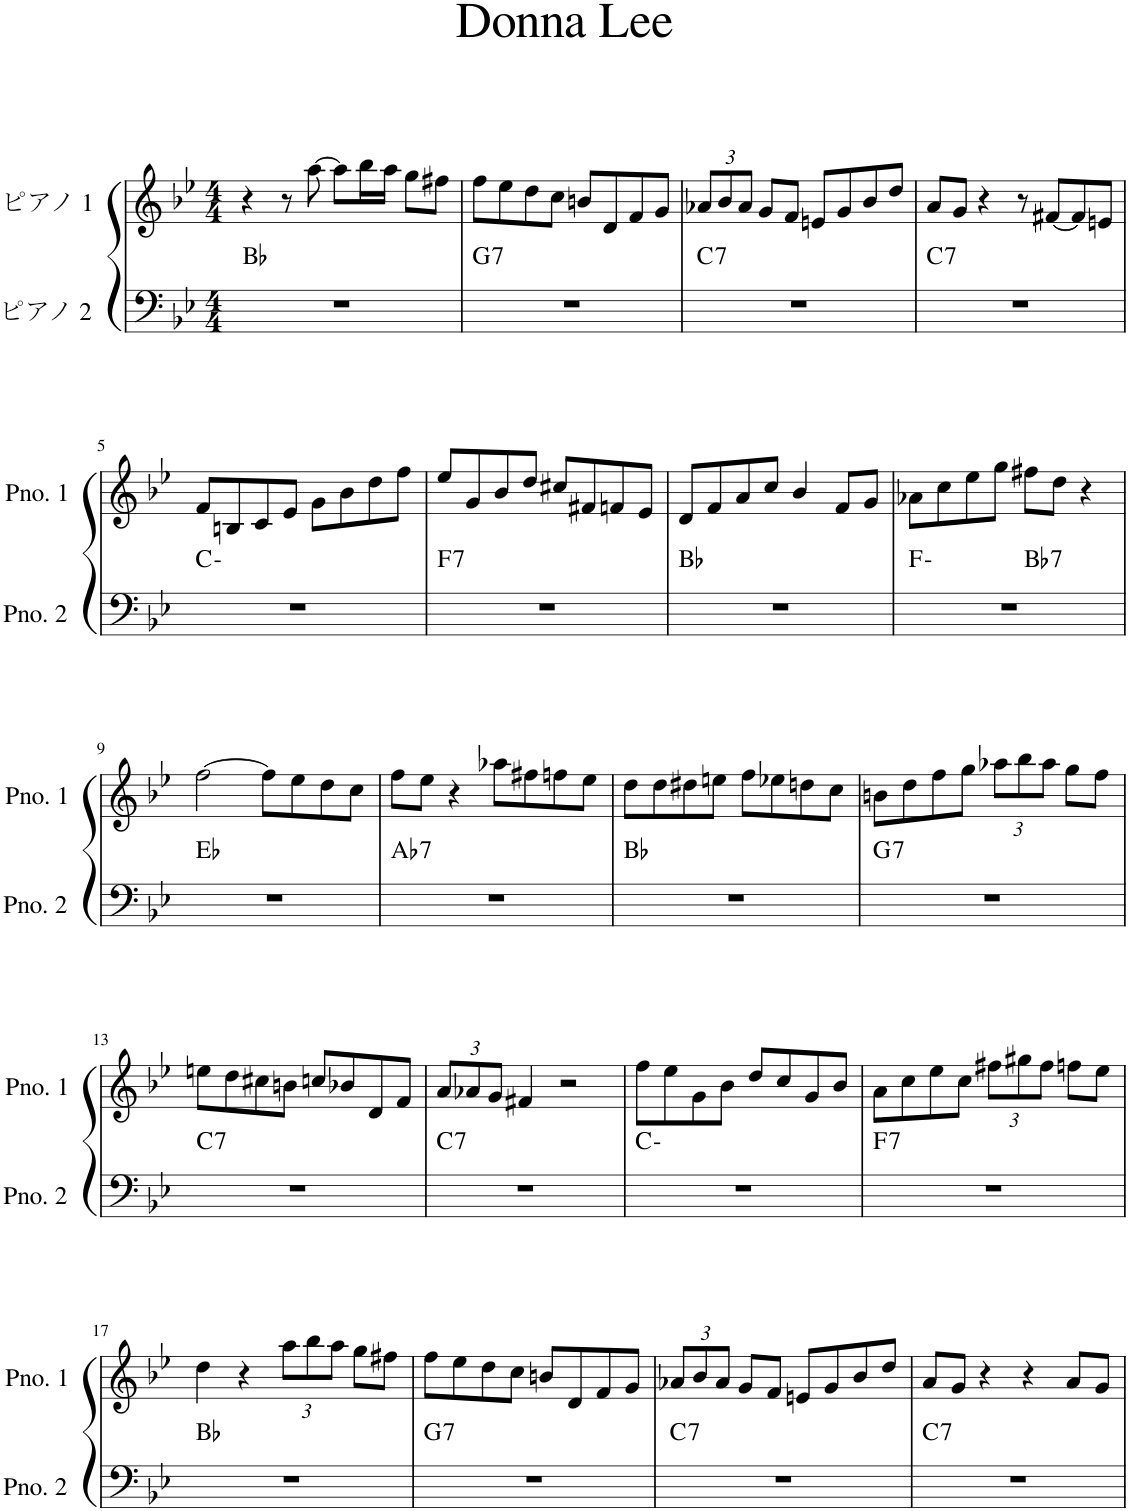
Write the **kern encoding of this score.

**kern	**harte	**kern
*part2	*part2	*part1
*staff2	*	*staff1
*I"ピアノ 2	*	*I"ピアノ 1
*clefF4	*	*clefG2
*k[b-e-]	*	*k[b-e-]
*M4/4	*	*M4/4
=1	=1	=1
1r	Bb:maj	4r
.	.	8r
.	.	[8aa\
.	.	8aa\L]
.	.	16bb-\L
.	.	16aa\JJ
.	.	8gg\L
.	.	8ff#X\J
=2	=2	=2
!	!LO:H:kt=7	!
1r	G:7	8ff\L
.	.	8ee-\
.	.	8dd\
.	.	8cc\J
.	.	8bn/L
.	.	8d/
.	.	8f/
.	.	8g/J
=3	=3	=3
*	*	*Xbrackettup
!	!LO:H:kt=7	!
1r	C:7	12a-X/L
.	.	12b-/
.	.	12a-/J
.	.	8g/L
.	.	8f/J
.	.	8en/L
.	.	8g/
.	.	8b-/
.	.	8dd/J
=4	=4	=4
!	!LO:H:kt=7	!
1r	C:7	8a/L
.	.	8g/J
.	.	4r
.	.	8r
.	.	[8f#X/L
.	.	8f#/]
.	.	8en/J
!!LO:LB:g=z
=5	=5	=5
1r	C:min	8f/L
.	.	8Bn/
.	.	8c/
.	.	8e-/J
.	.	8g\L
.	.	8b-\
.	.	8dd\
.	.	8ff\J
=6	=6	=6
!	!LO:H:kt=7	!
1r	F:7	8ee-/L
.	.	8g/
.	.	8b-/
.	.	8dd/J
.	.	8cc#X/L
.	.	8f#X/
.	.	8fn/
.	.	8e-/J
=7	=7	=7
1r	Bb:maj	8d/L
.	.	8f/
.	.	8a/
.	.	8cc/J
.	.	4b-/
.	.	8f/L
.	.	8g/J
=8	=8	=8
*^	*	*
1r	2ryy	F:min	8a-X\L
.	.	.	8cc\
.	.	.	8ee-\
.	.	.	8gg\J
!	!	!LO:H:kt=7	!
.	2ryy	Bb:7	8ff#X\L
.	.	.	8dd\J
.	.	.	4r
*v	*v	*	*
!!LO:LB:g=z
=9	=9	=9
1r	Eb:maj	[2ff\
.	.	8ff\L]
.	.	8ee-\
.	.	8dd\
.	.	8cc\J
=10	=10	=10
!	!LO:H:kt=7	!
1r	Ab:7	8ff\L
.	.	8ee-\J
.	.	4r
.	.	8aa-X\L
.	.	8ff#X\
.	.	8ffn\
.	.	8ee-\J
=11	=11	=11
1r	Bb:maj	8dd\L
.	.	8dd\
.	.	8dd#X\
.	.	8een\J
.	.	8ff\L
.	.	8ee-X\
.	.	8ddn\
.	.	8cc\J
=12	=12	=12
!	!LO:H:kt=7	!
1r	G:7	8bn\L
.	.	8dd\
.	.	8ff\
.	.	8gg\J
.	.	12aa-X\L
.	.	12bb-\
.	.	12aa-\J
.	.	8gg\L
.	.	8ff\J
!!LO:LB:g=z
=13	=13	=13
!	!LO:H:kt=7	!
1r	C:7	8een\L
.	.	8dd\
.	.	8cc#X\
.	.	8bn\J
.	.	8ccn/L
.	.	8b-X/
.	.	8d/
.	.	8f/J
=14	=14	=14
!	!LO:H:kt=7	!
1r	C:7	12a/L
.	.	12a-X/
.	.	12g/J
.	.	4f#X/
.	.	2r
=15	=15	=15
1r	C:min	8ff\L
.	.	8ee-\
.	.	8g\
.	.	8b-\J
.	.	8dd/L
.	.	8cc/
.	.	8g/
.	.	8b-/J
=16	=16	=16
!	!LO:H:kt=7	!
1r	F:7	8a\L
.	.	8cc\
.	.	8ee-\
.	.	8cc\J
.	.	12ff#X\L
.	.	12gg#X\
.	.	12ff#\J
.	.	8ffn\L
.	.	8ee-\J
!!LO:LB:g=z
=17	=17	=17
1r	Bb:maj	4dd\
.	.	4r
.	.	12aa\L
.	.	12bb-\
.	.	12aa\J
.	.	8gg\L
.	.	8ff#X\J
=18	=18	=18
!	!LO:H:kt=7	!
1r	G:7	8ff\L
.	.	8ee-\
.	.	8dd\
.	.	8cc\J
.	.	8bn/L
.	.	8d/
.	.	8f/
.	.	8g/J
=19	=19	=19
!	!LO:H:kt=7	!
1r	C:7	12a-X/L
.	.	12b-/
.	.	12a-/J
.	.	8g/L
.	.	8f/J
.	.	8en/L
.	.	8g/
.	.	8b-/
.	.	8dd/J
=20	=20	=20
!	!LO:H:kt=7	!
1r	C:7	8a/L
.	.	8g/J
.	.	4r
.	.	4r
.	.	8a/L
.	.	8g/J
=	=	=
*-	*-	*-
